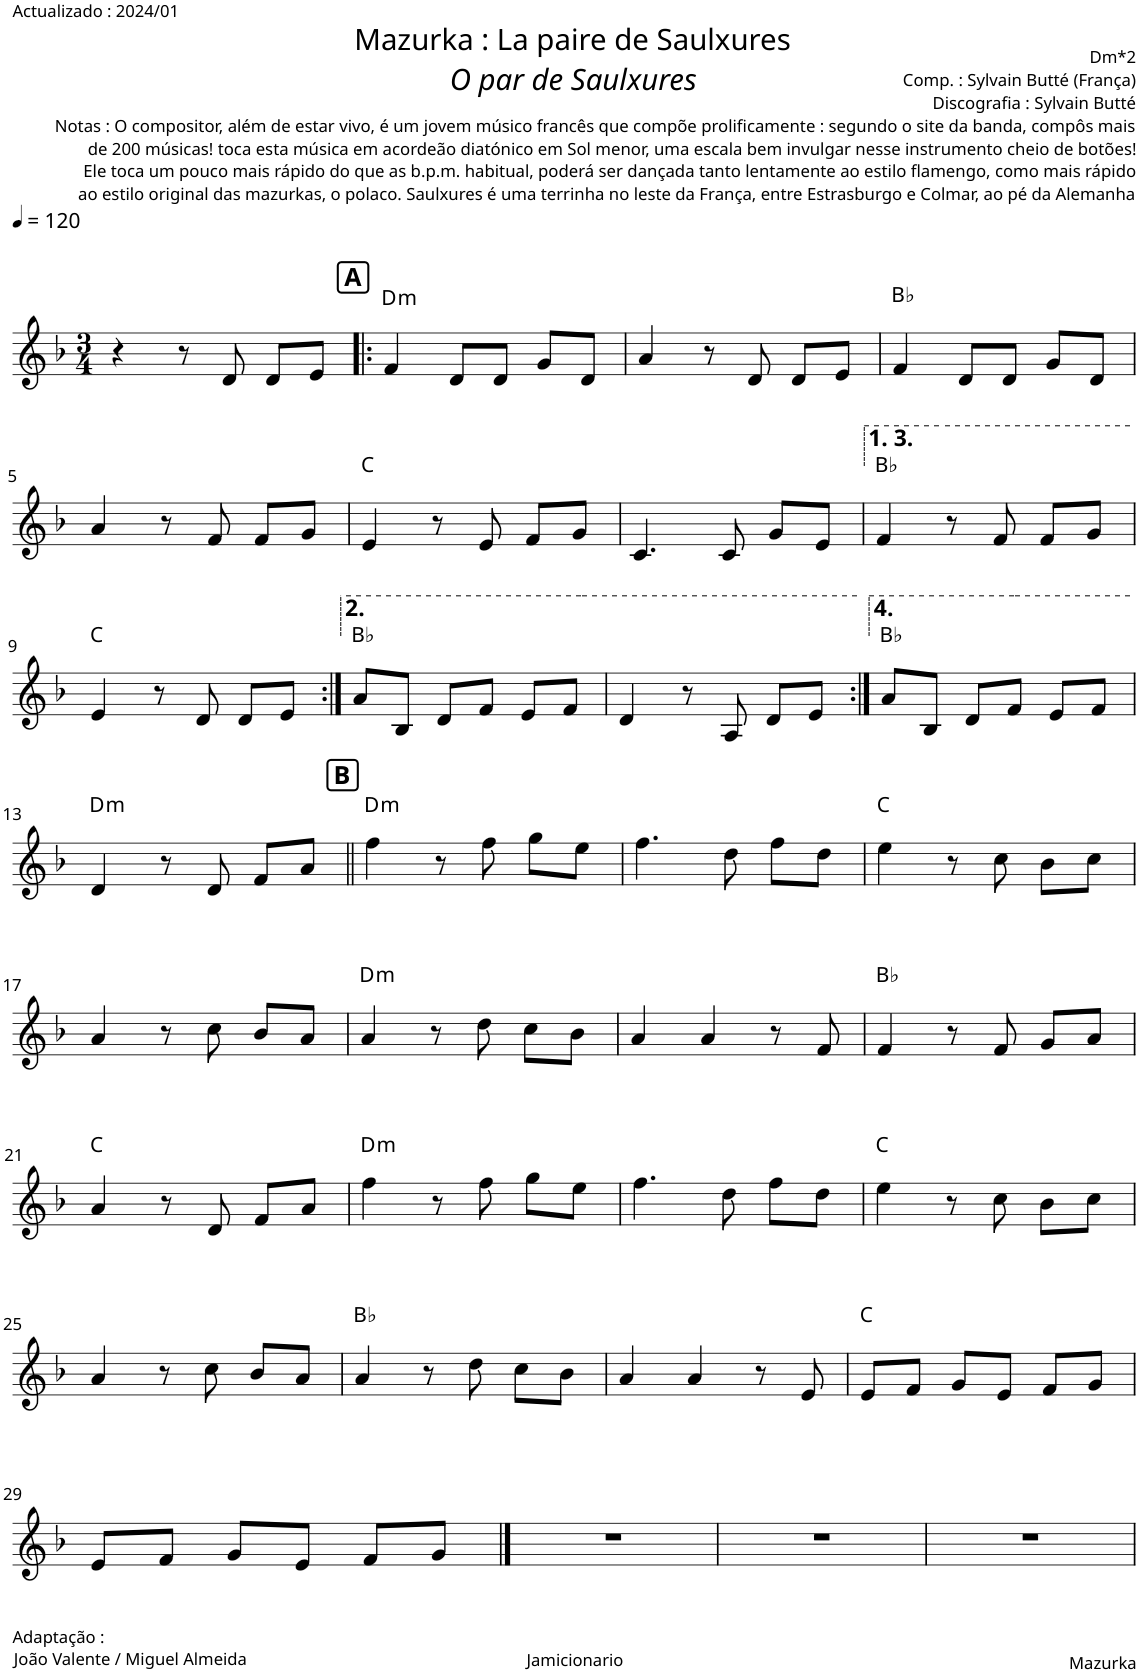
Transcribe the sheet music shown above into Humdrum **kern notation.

**kern	**harte
*part1	*part1
*staff1	*
*I"Piano	*
*I'Pno.	*
*clefG2	*
*k[b-]	*
*M3/4	*
=1	=1
4r	.
8r	.
8d/	.
8d/L	.
8e/J	.
=2!|:	=2!|:
!!LO:REH:place=s1:a:B:cj:fs=12:t=A
*MM120	*
!	!LO:H:kt=m
4f/	D:min
8d/L	.
8d/J	.
8g/L	.
8d/J	.
=3	=3
4a/	.
8r	.
8d/	.
8d/L	.
8e/J	.
=4	=4
4f/	Bb:maj
8d/L	.
8d/J	.
8g/L	.
8d/J	.
!!LO:LB:g=z
=5	=5
4a/	.
8r	.
8f/	.
8f/L	.
8g/J	.
=6	=6
4e/	C:maj
8r	.
8e/	.
8f/L	.
8g/J	.
=7	=7
4.c/	.
8c/	.
8g/L	.
8e/J	.
=8	=8
4f/	Bb:maj
8r	.
8f/	.
8f/L	.
8g/J	.
!!LO:LB:g=z
=9	=9
4e/	C:maj
8r	.
8d/	.
8d/L	.
8e/J	.
=10:|!	=10:|!
8a/L	Bb:maj
8B-/J	.
8d/L	.
8f/J	.
8e/L	.
8f/J	.
=11	=11
4d/	.
8r	.
8A/	.
8d/L	.
8e/J	.
=12:|!	=12:|!
8a/L	Bb:maj
8B-/J	.
8d/L	.
8f/J	.
8e/L	.
8f/J	.
!!LO:LB:g=z
=13	=13
!	!LO:H:kt=m
4d/	D:min
8r	.
8d/	.
8f/L	.
8a/J	.
!!LO:REH:place=s1:a:B:cj:fs=12:t=B
=14||	=14||
!	!LO:H:kt=m
4ff\	D:min
8r	.
8ff\	.
8gg\L	.
8ee\J	.
=15	=15
4.ff\	.
8dd\	.
8ff\L	.
8dd\J	.
=16	=16
4ee\	C:maj
8r	.
8cc\	.
8b-\L	.
8cc\J	.
!!LO:LB:g=z
=17	=17
4a/	.
8r	.
8cc\	.
8b-/L	.
8a/J	.
=18	=18
!	!LO:H:kt=m
4a/	D:min
8r	.
8dd\	.
8cc\L	.
8b-\J	.
=19	=19
4a/	.
4a/	.
8r	.
8f/	.
=20	=20
4f/	Bb:maj
8r	.
8f/	.
8g/L	.
8a/J	.
!!LO:LB:g=z
=21	=21
4a/	C:maj
8r	.
8d/	.
8f/L	.
8a/J	.
=22	=22
!	!LO:H:kt=m
4ff\	D:min
8r	.
8ff\	.
8gg\L	.
8ee\J	.
=23	=23
4.ff\	.
8dd\	.
8ff\L	.
8dd\J	.
=24	=24
4ee\	C:maj
8r	.
8cc\	.
8b-\L	.
8cc\J	.
!!LO:LB:g=z
=25	=25
4a/	.
8r	.
8cc\	.
8b-/L	.
8a/J	.
=26	=26
4a/	Bb:maj
8r	.
8dd\	.
8cc\L	.
8b-\J	.
=27	=27
4a/	.
4a/	.
8r	.
8e/	.
=28	=28
8e/L	C:maj
8f/J	.
8g/L	.
8e/J	.
8f/L	.
8g/J	.
!!LO:LB:g=z
=29	=29
8e/L	.
8f/J	.
8g/L	.
8e/J	.
8f/L	.
8g/J	.
==30	==30
2.r	.
=31	=31
2.r	.
=32	=32
2.r	.
=	=
*-	*-
